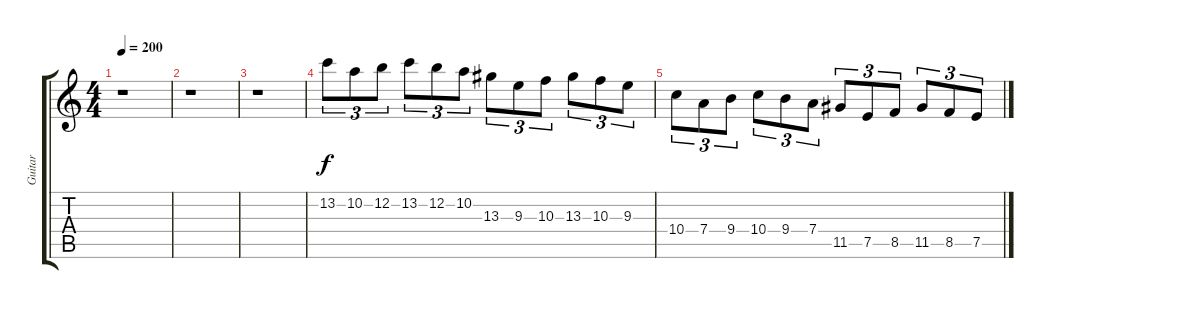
\track ("Guitar" "Guitar") {instrument distortionguitar}
\staff {score tabs}
\tuning (E4 B3 G3 D3 A2 E2) {hide}
\ts (4 4)
\tempo 200
\clef g2
\ks c
r.1{dy f} |
r.1 |
r.1 |
13.2.8{tu (3 2)} 10.2.8{tu (3 2)} 12.2.8{tu (3 2)} 13.2.8{tu (3 2)} 12.2.8{tu (3 2)} 10.2.8{tu (3 2)} 13.3.8{tu (3 2)} 9.3.8{tu (3 2)} 10.3.8{tu (3 2)} 13.3.8{tu (3 2)} 10.3.8{tu (3 2)} 9.3.8{tu (3 2)} |
10.4.8{tu (3 2)} 7.4.8{tu (3 2)} 9.4.8{tu (3 2)} 10.4.8{tu (3 2)} 9.4.8{tu (3 2)} 7.4.8{tu (3 2)} 11.5.8{tu (3 2)} 7.5.8{tu (3 2)} 8.5.8{tu (3 2)} 11.5.8{tu (3 2)} 8.5.8{tu (3 2)} 7.5.8{tu (3 2)}
